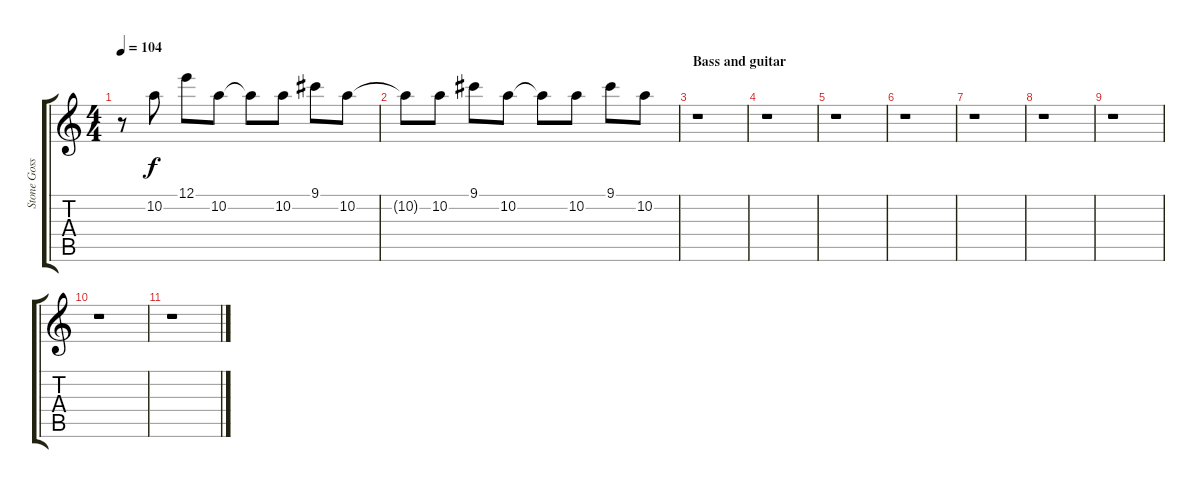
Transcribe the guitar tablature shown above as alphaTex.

\track ("Stone Gossard Gtr 2" "Stone Goss") {instrument distortionguitar}
\staff {score tabs}
\tuning (E4 B3 G3 D3 A2 E2) {hide}
\ts (4 4)
\tempo 104
\clef g2
\ks c
r.8{dy f} 10.2.8 12.1.8 10.2.8 10.2{t}.8 10.2.8 9.1.8 10.2.8 |
10.2{t}.8 10.2.8 9.1.8 10.2.8 10.2{t}.8 10.2.8 9.1.8 10.2.8 |
\section ("" "Bass and guitar")
r.1 |
r.1 |
r.1 |
r.1 |
r.1 |
r.1 |
r.1 |
r.1 |
r.1
